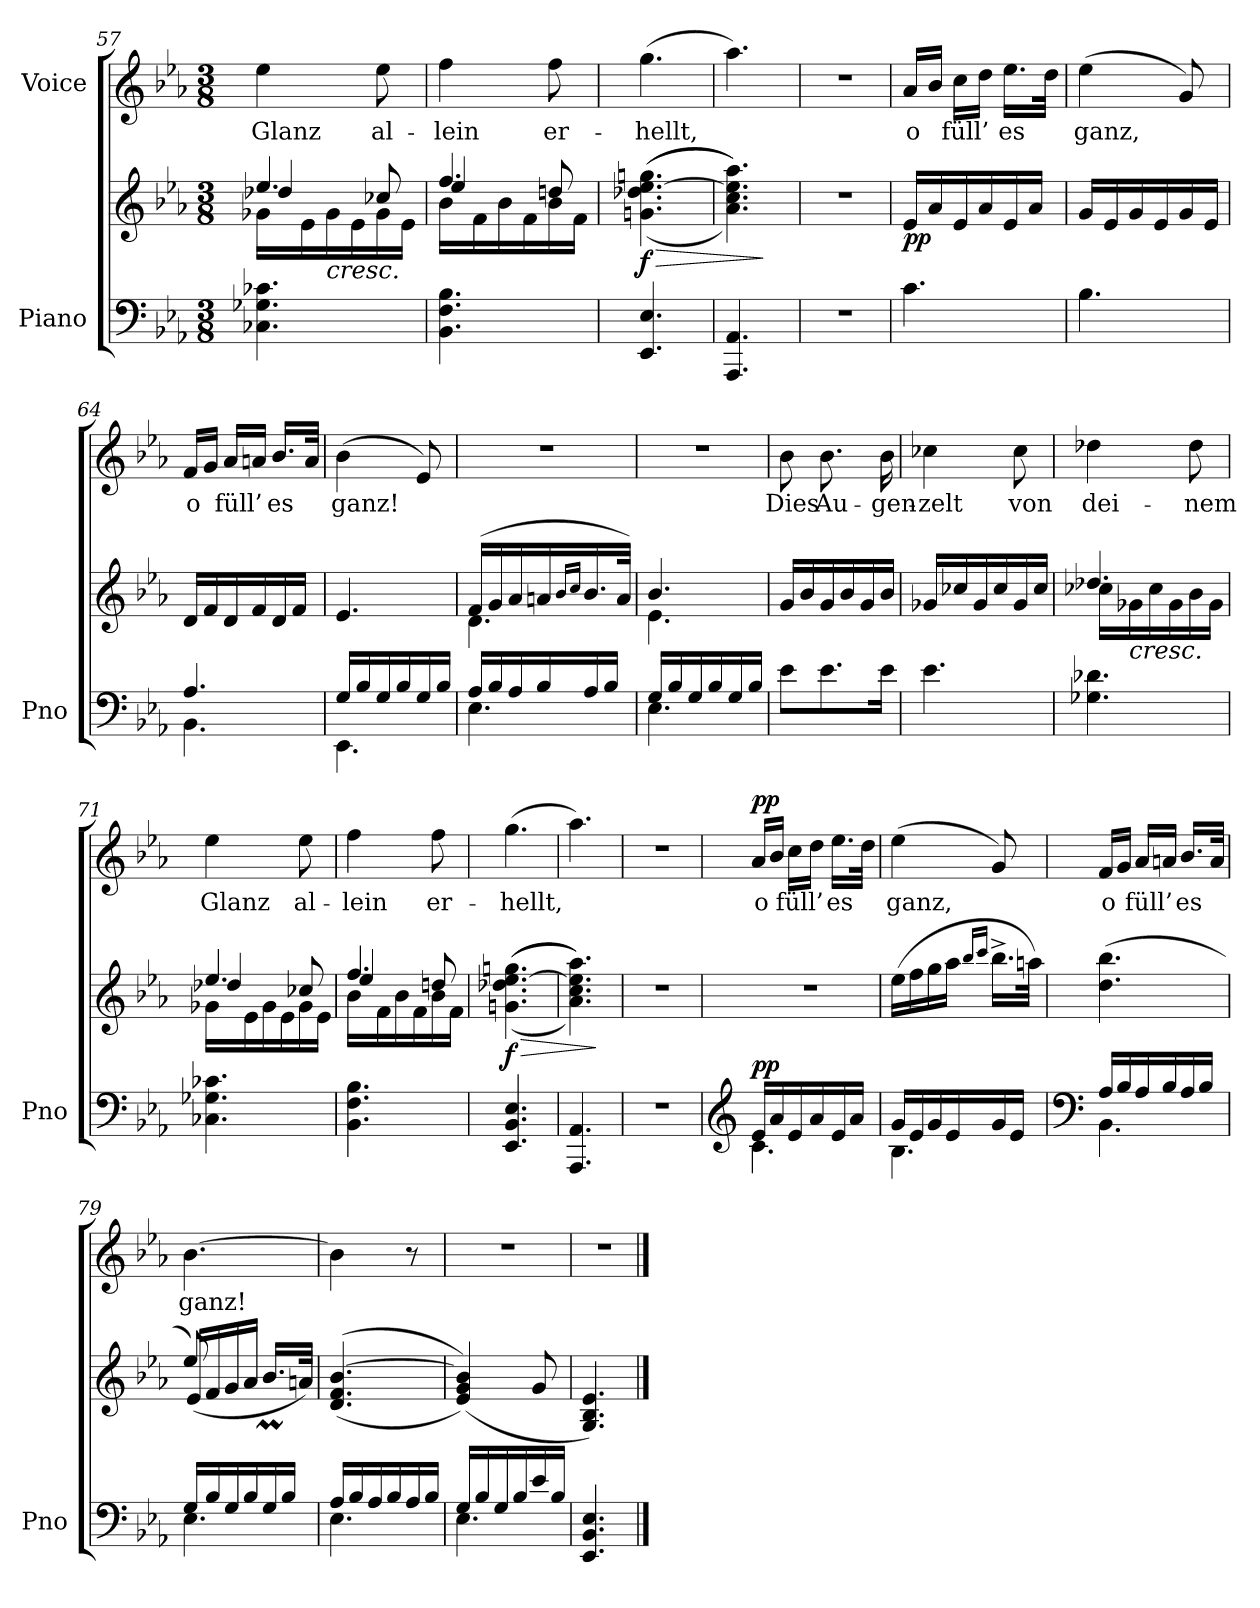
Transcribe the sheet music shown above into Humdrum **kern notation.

**kern	**kern	**dynam	**kern	**text	**dynam
*part2	*part2	*part2	*part1	*part1	*part1
*staff3	*staff2	*staff2/3	*staff1	*staff1	*staff1
*I"Piano	*	*	*I"Voice	*	*
*I'Pno	*	*	*	*	*
*clefF4	*clefG2	*	*clefG2	*	*
*k[b-e-a-]	*k[b-e-a-]	*	*k[b-e-a-]	*	*
*M3/8	*M3/8	*	*M3/8	*	*
=57	=57	=57	=57	=57	=57
*	*^	*	*	*	*
*	*	*^	*	*	*	*
!	!	!	!	!	!	!LO:LY:b	!
4.C-X\ 4.G-X\ 4.c-X\	4.ee-/	16g-X\LL	4dd-X/	.	4ee-\	Glanz	.
.	.	16e-\	.	.	.	.	.
!	!	!LO:TX:b:i:t=cresc.	!	!	!	!	!
.	.	16g-\	.	.	.	.	.
.	.	16e-\	.	.	.	.	.
!	!	!	!	!	!	!LO:LY:b	!
.	.	16g-\	8cc-X/	.	8ee-\	al-	.
.	.	16e-\JJ	.	.	.	.	.
!!LO:LB:g=z
=58	=58	=58	=58	=58	=58	=58	=58
!	!	!	!	!	!	!LO:LY:b	!
4.BB-\ 4.F\ 4.B-\	4.ff/	16b-\LL	4ee-/	.	4ff\	-lein	.
.	.	16f\	.	.	.	.	.
.	.	16b-\	.	.	.	.	.
.	.	16f\	.	.	.	.	.
!	!	!	!	!	!	!LO:LY:b	!
.	.	16b-\	8ddn/	.	8ff\	er-	.
.	.	16f\JJ	.	.	.	.	.
*	*	*v	*v	*	*	*	*
!!LO:LB:g=z
=59	=59	=59	=59	=59	=59	=59
!	!	!	!LO:HP:b	!	!LO:LY:b	!
!	!	!	!LO:DY:n=1:b	!	!	!
*	*v	*v	*	*	*	*
4.EE-/ 4.E-/	(>((4.gn\ 4.dd-X\ [4.ee-\ 4.ggn\	> f	(4.gg\	-hellt,	.
=60	=60	=60	=60	=60	=60
4.AAA-/ 4.AA-/	4.a-\ 4.cc\ 4.ee-\] 4.aa-\)))	.	4.aa-\)	.	.
.	.	]	.	.	.
=61	=61	=61	=61	=61	=61
4.r	4.r	.	4.r	.	.
=62	=62	=62	=62	=62	=62
!	!	!LO:DY:b	!	!LO:LY:b	!
4.c\	16e-/LL	pp	16a-/LL	o	.
.	16a-/	.	16b-/JJ	.	.
!	!	!	!	!LO:LY:b	!
.	16e-/	.	16cc\LL	füll’	.
.	16a-/	.	16dd\JJ	.	.
!	!	!	!	!LO:LY:b	!
.	16e-/	.	16.ee-\LL	es	.
.	16a-/JJ	.	.	.	.
.	.	.	32dd\JJk	.	.
=63	=63	=63	=63	=63	=63
!	!	!	!	!LO:LY:b	!
4.B-\	16g/LL	.	(4ee-\	ganz,	.
.	16e-/	.	.	.	.
.	16g/	.	.	.	.
.	16e-/	.	.	.	.
.	16g/	.	8g/)	.	.
.	16e-/JJ	.	.	.	.
=64	=64	=64	=64	=64	=64
*^	*	*	*	*	*
!	!	!	!	!	!LO:LY:b	!
4.A-/	4.BB-\	16d/LL	.	16f/LL	o	.
.	.	16f/	.	16g/JJ	.	.
!	!	!	!	!	!LO:LY:b	!
.	.	16d/	.	16a-/LL	füll’	.
.	.	16f/	.	16an/JJ	.	.
!	!	!	!	!	!LO:LY:b	!
.	.	16d/	.	16.b-/LL	es	.
.	.	16f/JJ	.	.	.	.
.	.	.	.	32a/JJk	.	.
=65	=65	=65	=65	=65	=65	=65
!	!	!	!	!	!LO:LY:b	!
16G/LL	4.EE-\	4.e-/	.	(4b-\	ganz!	.
16B-/	.	.	.	.	.	.
16G/	.	.	.	.	.	.
16B-/	.	.	.	.	.	.
16G/	.	.	.	8e-/)	.	.
16B-/JJ	.	.	.	.	.	.
!!LO:LB:g=z
=66	=66	=66	=66	=66	=66	=66
*	*	*^	*	*	*	*
16A-/LL	4.E-\	(16f/LL	4.d\	.	4.r	.	.
16B-/	.	16g/	.	.	.	.	.
16A-/	.	16a-/	.	.	.	.	.
16B-/	.	16an/	.	.	.	.	.
.	.	16qb-/LL	.	.	.	.	.
.	.	16qcc/JJ	.	.	.	.	.
16A-/	.	16.b-/	.	.	.	.	.
16B-/JJ	.	.	.	.	.	.	.
.	.	32a/JJk)	.	.	.	.	.
=67	=67	=67	=67	=67	=67	=67	=67
16G/LL	4.E-\	4.b-/	4.e-\	.	4.r	.	.
16B-/	.	.	.	.	.	.	.
16G/	.	.	.	.	.	.	.
16B-/	.	.	.	.	.	.	.
16G/	.	.	.	.	.	.	.
16B-/JJ	.	.	.	.	.	.	.
*v	*v	*	*	*	*	*	*
*	*v	*v	*	*	*	*
=68	=68	=68	=68	=68	=68
!	!	!	!	!LO:LY:b	!
8e-\L	16g/LL	.	8b-\	Dies	.
.	16b-/	.	.	.	.
!	!	!	!	!LO:LY:b	!
8.e-\	16g/	.	8.b-\	Au-	.
.	16b-/	.	.	.	.
.	16g/	.	.	.	.
!	!	!	!	!LO:LY:b	!
16e-\Jk	16b-/JJ	.	16b-\	-gen-	.
=69	=69	=69	=69	=69	=69
!	!	!	!	!LO:LY:b	!
4.e-\	16g-X/LL	.	4cc-X\	-zelt	.
.	16cc-X/	.	.	.	.
.	16g-/	.	.	.	.
.	16cc-/	.	.	.	.
!	!	!	!	!LO:LY:b	!
.	16g-/	.	8cc-\	von	.
.	16cc-/JJ	.	.	.	.
=70	=70	=70	=70	=70	=70
*	*^	*	*	*	*
!	!	!	!	!	!LO:LY:b	!
4.G-X\ 4.d-X\	4.dd-X/	16cc-X\LL	.	4dd-X\	dei-	.
!	!	!LO:TX:b:i:t=cresc.	!	!	!	!
.	.	16g-X\	.	.	.	.
.	.	16cc-\	.	.	.	.
.	.	16g-\	.	.	.	.
!	!	!	!	!	!LO:LY:b	!
.	.	16b-\	.	8dd-\	-nem	.
.	.	16g-\JJ	.	.	.	.
!!LO:LB:g=z
=71	=71	=71	=71	=71	=71	=71
*	*	*^	*	*	*	*
!	!	!	!	!	!	!LO:LY:b	!
4.C-X\ 4.G-X\ 4.c-X\	4.ee-/	16g-X\LL	4dd-X/	.	4ee-\	Glanz	.
.	.	16e-\	.	.	.	.	.
.	.	16g-\	.	.	.	.	.
.	.	16e-\	.	.	.	.	.
!	!	!	!	!	!	!LO:LY:b	!
.	.	16g-\	8cc-X/	.	8ee-\	al-	.
.	.	16e-\JJ	.	.	.	.	.
=72	=72	=72	=72	=72	=72	=72	=72
!	!	!	!	!	!	!LO:LY:b	!
4.BB-\ 4.F\ 4.B-\	4.ff/	16b-\LL	4ee-/	.	4ff\	-lein	.
.	.	16f\	.	.	.	.	.
.	.	16b-\	.	.	.	.	.
.	.	16f\	.	.	.	.	.
!	!	!	!	!	!	!LO:LY:b	!
.	.	16b-\	8ddn/	.	8ff\	er-	.
.	.	16f\JJ	.	.	.	.	.
*	*	*v	*v	*	*	*	*
=73	=73	=73	=73	=73	=73	=73
!	!	!	!LO:HP:b	!	!LO:LY:b	!
!	!	!	!LO:DY:n=1:b	!	!	!
*	*v	*v	*	*	*	*
4.EE-/ 4.BB-/ 4.E-/	(>((4.gn\ 4.dd-X\ [4.ee-\ 4.ggn\	> f	(4.gg\	-hellt,	.
=74	=74	=74	=74	=74	=74
4.AAA-/ 4.AA-/	4.a-\ 4.cc\ 4.ee-\] 4.aa-\)))	.	4.aa-\)	.	.
.	.	]	.	.	.
=75	=75	=75	=75	=75	=75
4.r	4.r	.	4.r	.	.
=76	=76	=76	=76	=76	=76
*clefG2	*	*	*	*	*
*^	*	*	*	*	*
!	!	!	!LO:DY:a=2	!	!LO:LY:b	!LO:DY:a
16e-/LL	4.c\	4.r	pp	16a-/LL	o	pp
16a-/	.	.	.	16b-/JJ	.	.
!	!	!	!	!	!LO:LY:b	!
16e-/	.	.	.	16cc\LL	füll’	.
16a-/	.	.	.	16dd\JJ	.	.
!	!	!	!	!	!LO:LY:b	!
16e-/	.	.	.	16.ee-\LL	es	.
16a-/JJ	.	.	.	.	.	.
.	.	.	.	32dd\JJk	.	.
!!LO:PB:g=z
=77	=77	=77	=77	=77	=77	=77
!	!	!	!	!	!LO:LY:b	!
16g/LL	4.B-\	(16ee-\LL	.	(4ee-\	ganz,	.
16e-/	.	16ff\	.	.	.	.
16g/	.	16gg\	.	.	.	.
16e-/	.	16aa-\JJ	.	.	.	.
.	.	16qbb-/LL	.	.	.	.
.	.	16qccc/JJ	.	.	.	.
16g/	.	16.bb-^\LL	.	8g/)	.	.
16e-/JJ	.	.	.	.	.	.
.	.	32aan\JJk)	.	.	.	.
=78	=78	=78	=78	=78	=78	=78
*clefF4	*	*	*	*	*	*
!	!	!	!	!	!LO:LY:b	!
16A-/LL	4.BB-\	(4.dd\ 4.bb-\	.	16f/LL	o	.
16B-/	.	.	.	16g/JJ	.	.
!	!	!	!	!	!LO:LY:b	!
16A-/	.	.	.	16a-/LL	füll’	.
16B-/	.	.	.	16an/JJ	.	.
!	!	!	!	!	!LO:LY:b	!
16A-/	.	.	.	16.b-/LL	es	.
16B-/JJ	.	.	.	.	.	.
.	.	.	.	32a/JJk	.	.
=79	=79	=79	=79	=79	=79	=79
*	*	*^	*	*	*	*
!	!	!	!	!	!	!LO:LY:b	!
16G/LL	4.E-\	8ee-/)	(<16e-/LL	.	[4.b-\	ganz!	.
16B-/	.	.	16f/	.	.	.	.
16G/	.	4ryy	16g/	.	.	.	.
16B-/	.	.	16a-/JJ	.	.	.	.
16G/	.	.	16.b-M/LL	.	.	.	.
16B-/JJ	.	.	.	.	.	.	.
.	.	.	32an/JJk)	.	.	.	.
*	*	*v	*v	*	*	*	*
=80	=80	=80	=80	=80	=80	=80
16A-/LL	4.E-\	(<(<4.d/ 4.f/ [4.b-/	.	4b-\]	.	.
16B-/	.	.	.	.	.	.
16A-/	.	.	.	.	.	.
16B-/	.	.	.	.	.	.
16A-/	.	.	.	8r	.	.
16B-/JJ	.	.	.	.	.	.
=81	=81	=81	=81	=81	=81	=81
16G/LL	4.E-\	(>4e-/ 4g/ 4b-/]))	.	4.r	.	.
16B-/	.	.	.	.	.	.
16G/	.	.	.	.	.	.
16B-/	.	.	.	.	.	.
16e-/	.	8g/	.	.	.	.
16B-/JJ	.	.	.	.	.	.
*v	*v	*	*	*	*	*
=82	=82	=82	=82	=82	=82
4.EE-/ 4.BB-/ 4.E-/	4.G/ 4.B-/ 4.e-/)	.	4.r	.	.
==	==	==	==	==	==
*-	*-	*-	*-	*-	*-
